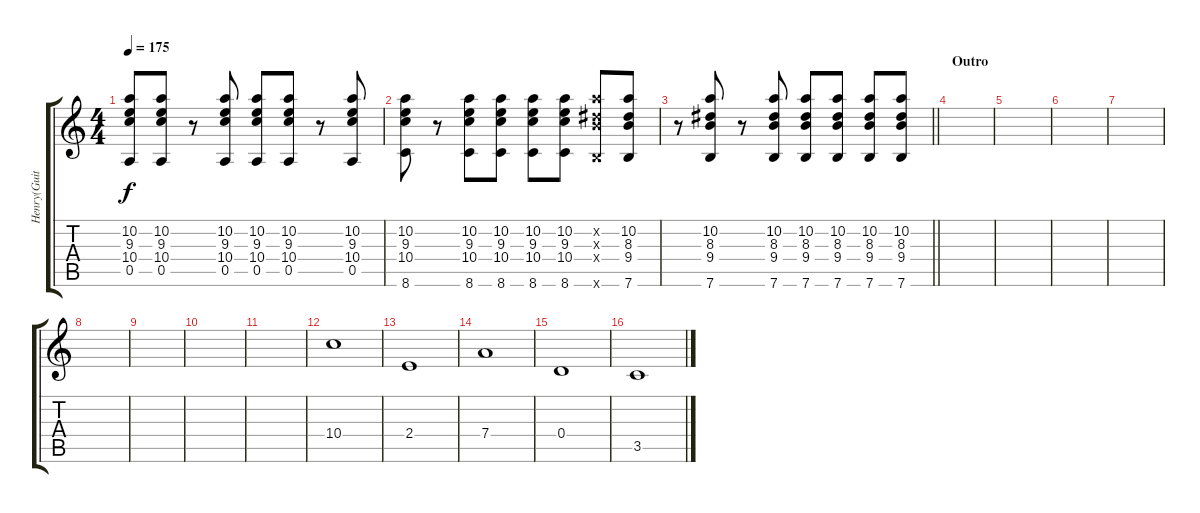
\track ("Henry(Guitarra)" "Henry(Guit") {instrument electricguitarclean}
\staff {score tabs}
\tuning (E4 B3 G3 D3 A2 E2) {hide}
\ts (4 4)
\tempo 175
\clef g2
\ks c
(10.2 9.3 10.4 0.5).8{dy f} (10.2 9.3 10.4 0.5).8 r.8 (10.2 9.3 10.4 0.5).8 (10.2 9.3 10.4 0.5).8 (10.2 9.3 10.4 0.5).8 r.8 (10.2 9.3 10.4 0.5).8 |
(10.2 9.3 10.4 8.6).8 r.8 (10.2 9.3 10.4 8.6).8 (10.2 9.3 10.4 8.6).8 (10.2 9.3 10.4 8.6).8 (10.2 9.3 10.4 8.6).8 (10.2{x} 8.3{x} 9.4{x} 7.6{x}).8 (10.2 8.3 9.4 7.6).8 |
\barLineRight lightlight
r.8 (10.2 8.3 9.4 7.6).8 r.8 (10.2 8.3 9.4 7.6).8 (10.2 8.3 9.4 7.6).8 (10.2 8.3 9.4 7.6).8 (10.2 8.3 9.4 7.6).8 (10.2 8.3 9.4 7.6).8 |
\section ("" "Outro")
|
|
|
|
|
|
|
|
10.4.1 |
2.4.1 |
7.4.1 |
0.4.1 |
3.5.1
